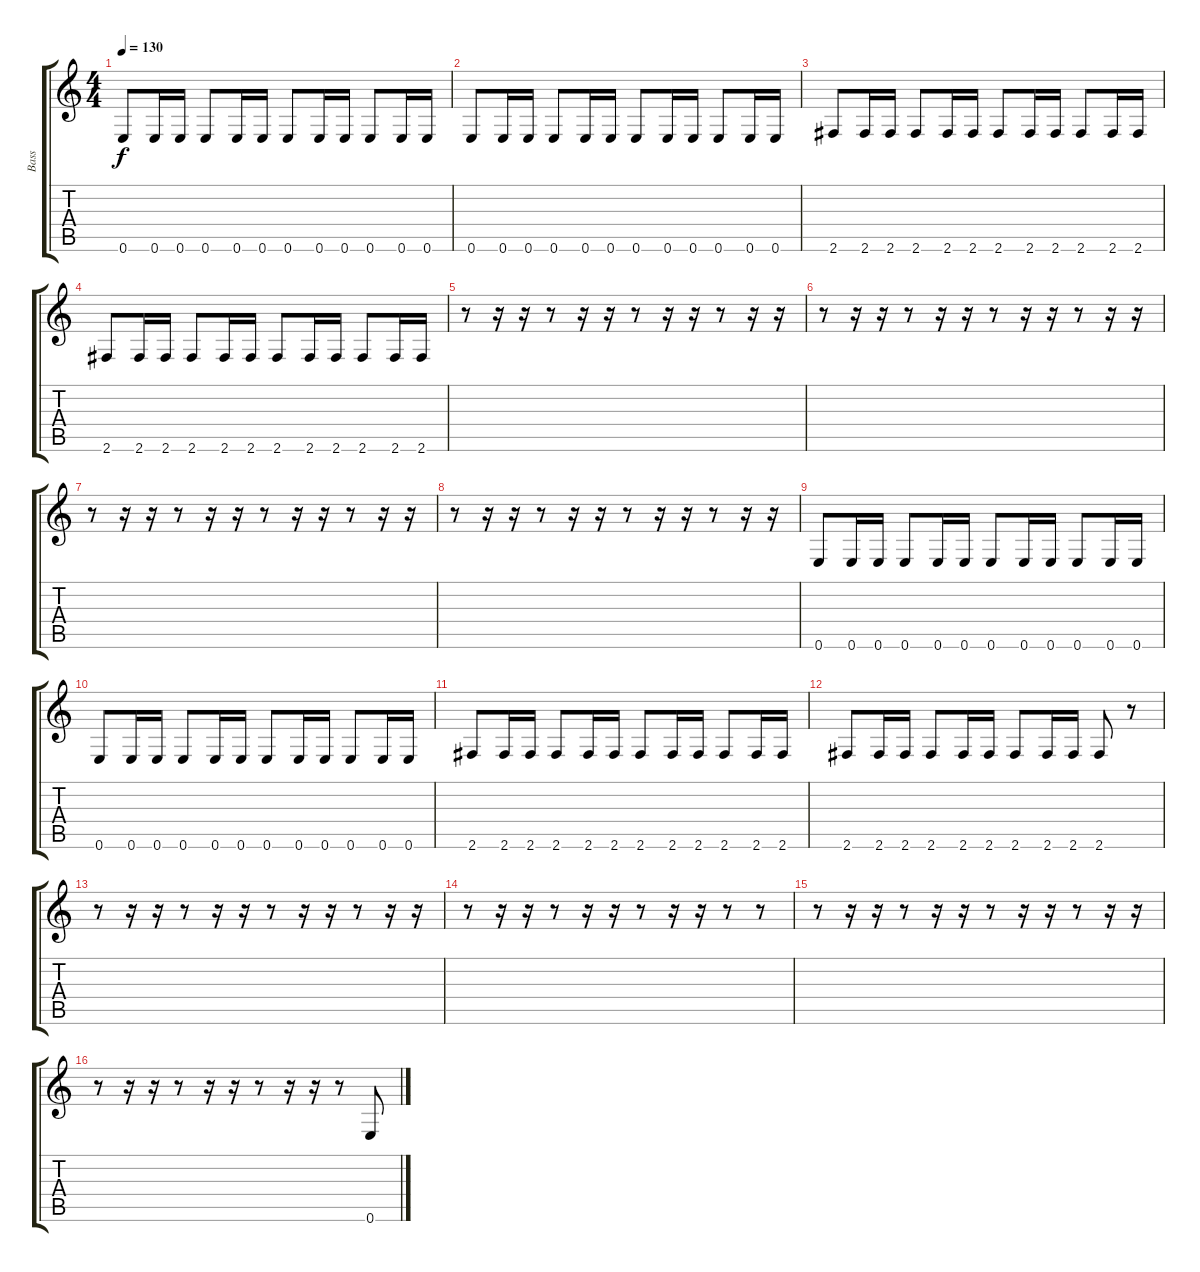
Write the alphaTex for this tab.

\track ("Bass" "Bass") {instrument electricbassfinger}
\staff {score tabs}
\tuning (E4 B3 G3 D3 A2 E2) {hide}
\ts (4 4)
\tempo 130
\clef g2
\ks c
0.6.8{dy f} 0.6.16 0.6.16 0.6.8 0.6.16 0.6.16 0.6.8 0.6.16 0.6.16 0.6.8 0.6.16 0.6.16 |
0.6.8 0.6.16 0.6.16 0.6.8 0.6.16 0.6.16 0.6.8 0.6.16 0.6.16 0.6.8 0.6.16 0.6.16 |
2.6.8 2.6.16 2.6.16 2.6.8 2.6.16 2.6.16 2.6.8 2.6.16 2.6.16 2.6.8 2.6.16 2.6.16 |
2.6.8 2.6.16 2.6.16 2.6.8 2.6.16 2.6.16 2.6.8 2.6.16 2.6.16 2.6.8 2.6.16 2.6.16 |
r.8 r.16 r.16 r.8 r.16 r.16 r.8 r.16 r.16 r.8 r.16 r.16 |
r.8 r.16 r.16 r.8 r.16 r.16 r.8 r.16 r.16 r.8 r.16 r.16 |
r.8 r.16 r.16 r.8 r.16 r.16 r.8 r.16 r.16 r.8 r.16 r.16 |
r.8 r.16 r.16 r.8 r.16 r.16 r.8 r.16 r.16 r.8 r.16 r.16 |
0.6.8 0.6.16 0.6.16 0.6.8 0.6.16 0.6.16 0.6.8 0.6.16 0.6.16 0.6.8 0.6.16 0.6.16 |
0.6.8 0.6.16 0.6.16 0.6.8 0.6.16 0.6.16 0.6.8 0.6.16 0.6.16 0.6.8 0.6.16 0.6.16 |
2.6.8 2.6.16 2.6.16 2.6.8 2.6.16 2.6.16 2.6.8 2.6.16 2.6.16 2.6.8 2.6.16 2.6.16 |
2.6.8 2.6.16 2.6.16 2.6.8 2.6.16 2.6.16 2.6.8 2.6.16 2.6.16 2.6.8 r.8 |
r.8 r.16 r.16 r.8 r.16 r.16 r.8 r.16 r.16 r.8 r.16 r.16 |
r.8 r.16 r.16 r.8 r.16 r.16 r.8 r.16 r.16 r.8 r.8 |
r.8 r.16 r.16 r.8 r.16 r.16 r.8 r.16 r.16 r.8 r.16 r.16 |
r.8 r.16 r.16 r.8 r.16 r.16 r.8 r.16 r.16 r.8 0.6.8
